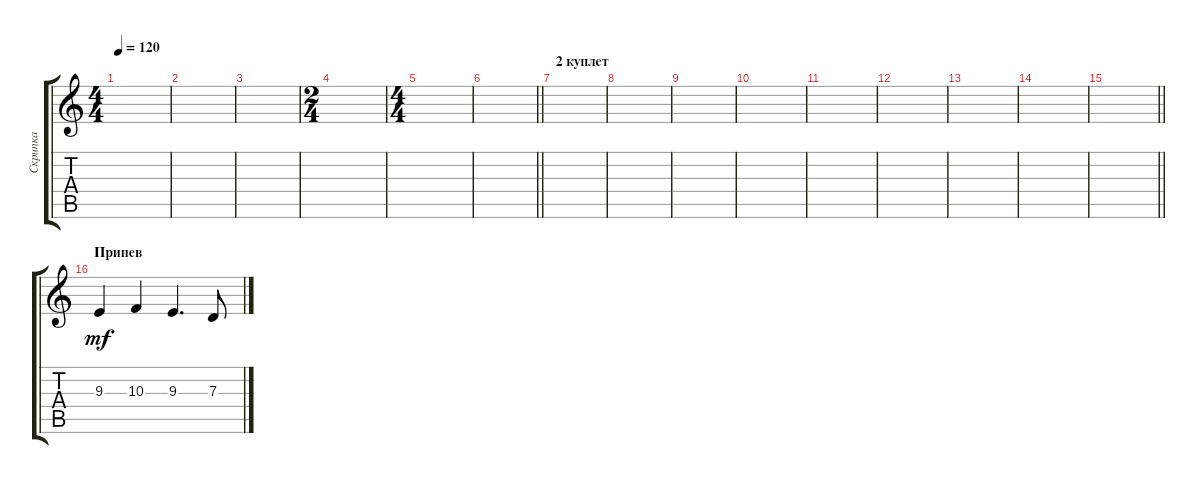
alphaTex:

\track ("Скрипка" "Скрипка") {instrument violin}
\staff {score tabs}
\tuning (E4 B3 G3 D3 A2 E2) {hide}
\ts (4 4)
\tempo 120
\clef g2
\ks c
|
|
|
\ts (2 4)
|
\ts (4 4)
|
\barLineRight lightlight
|
\section ("" "2 куплет")
|
|
|
|
|
|
|
|
\barLineRight lightlight
|
\section ("" "Припев")
9.3.4{dy mf} 10.3.4 9.3.4{d} 7.3.8
